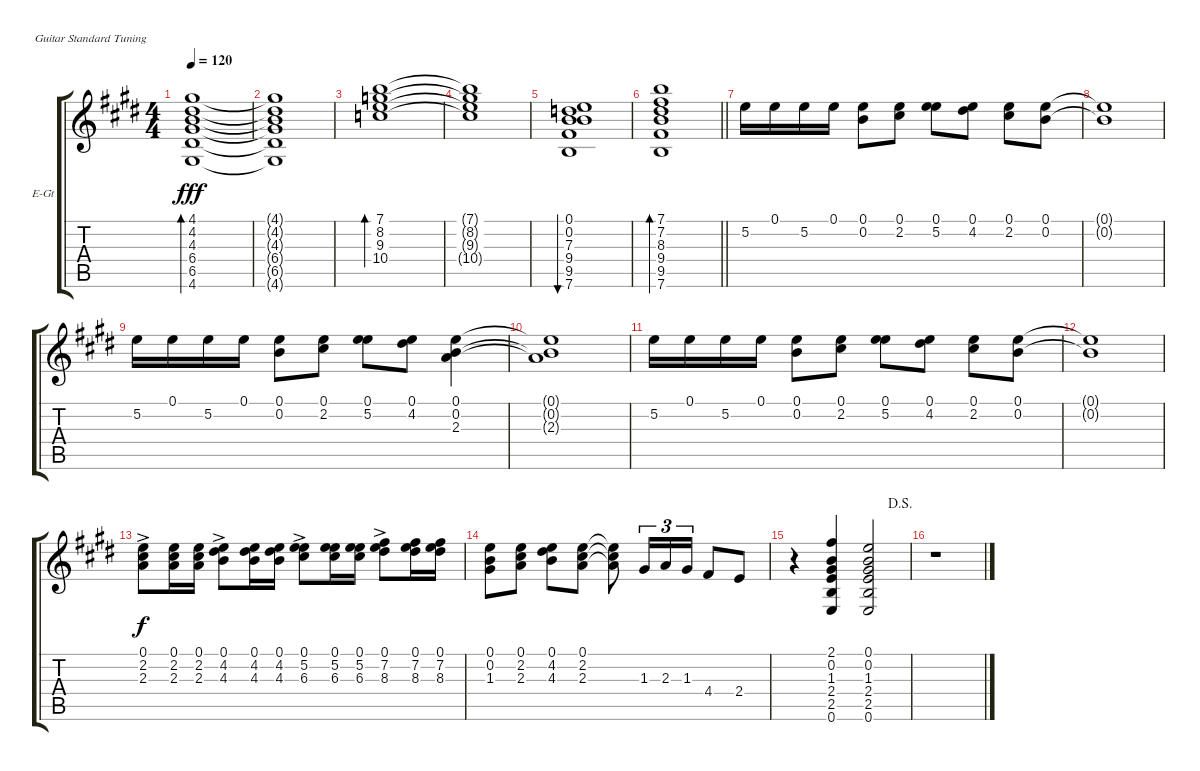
\defaultSystemsLayout 4
\bracketExtendMode groupsimilarinstruments
\firstSystemTrackNameOrientation horizontal
\otherSystemsTrackNameOrientation horizontal
\track ("Electric Guitar" "E-Gt") {instrument electricguitarclean}
\staff {score tabs}
\tuning (E4 B3 G3 D3 A2 E2)
\ts (4 4)
\tempo 120
\clef g2
\ks e
(4.6 6.5 6.4 4.3 4.2 4.1).1{bd 278 dy fff} |
(4.6{t} 6.5{t} 6.4{t} 4.3{t} 4.2{t} 4.1{t}).1 |
(7.1 8.2 9.3 10.4).1{bd 278} |
(10.4{t} 9.3{t} 8.2{t} 7.1{t}).1 |
(0.1 0.2 7.3 9.4 9.5 7.6).1{bu 278} |
\barLineRight lightlight
(7.6 9.5 9.4 8.3 7.2 7.1).1{bd 278} |
5.2.16 0.1.16 5.2.16 0.1.16 (0.2 0.1).8 (2.2 0.1).8 (5.2 0.1).8 (4.2 0.1).8 (2.2 0.1).8 (0.2 0.1).8 |
(0.1{t} 0.2{t}).1 |
5.2.16 0.1.16 5.2.16 0.1.16 (0.2 0.1).8 (2.2 0.1).8 (5.2 0.1).8 (4.2 0.1).8 (0.2 0.1 2.3).4 |
(0.1{t} 0.2{t} 2.3{t}).1 |
5.2.16 0.1.16 5.2.16 0.1.16 (0.2 0.1).8 (2.2 0.1).8 (5.2 0.1).8 (4.2 0.1).8 (2.2 0.1).8 (0.2 0.1).8 |
(0.1{t} 0.2{t}).1 |
(2.3{ac} 2.2{ac} 0.1{ac}).8{dy f} (0.1 2.2 2.3).16 (2.3 2.2 0.1).16 (4.3{ac} 4.2{ac} 0.1{ac}).8 (0.1 4.2 4.3).16 (4.3 4.2 0.1).16 (6.3{ac} 5.2{ac} 0.1{ac}).8 (0.1 5.2 6.3).16 (6.3 5.2 0.1).16 (8.3{ac} 7.2{ac} 0.1{ac}).8 (0.1 7.2 8.3).16 (8.3 7.2 0.1).16 |
(1.3 0.2 0.1).8 (2.3 0.1 2.2).8 (4.3 4.2 0.1).8 (2.3 2.2 0.1).8 (2.3{t} 0.1{t} 2.2{t}).8 1.3.16{tu (3 2)} 2.3.16{tu (3 2)} 1.3.16{tu (3 2)} 4.4.8 2.4.8 |
\jump dalsegno
r.4 (0.6 2.5 2.4 1.3 0.2 2.1).4 (0.1 0.2 1.3 2.4 2.5 0.6).2 |
r.1
